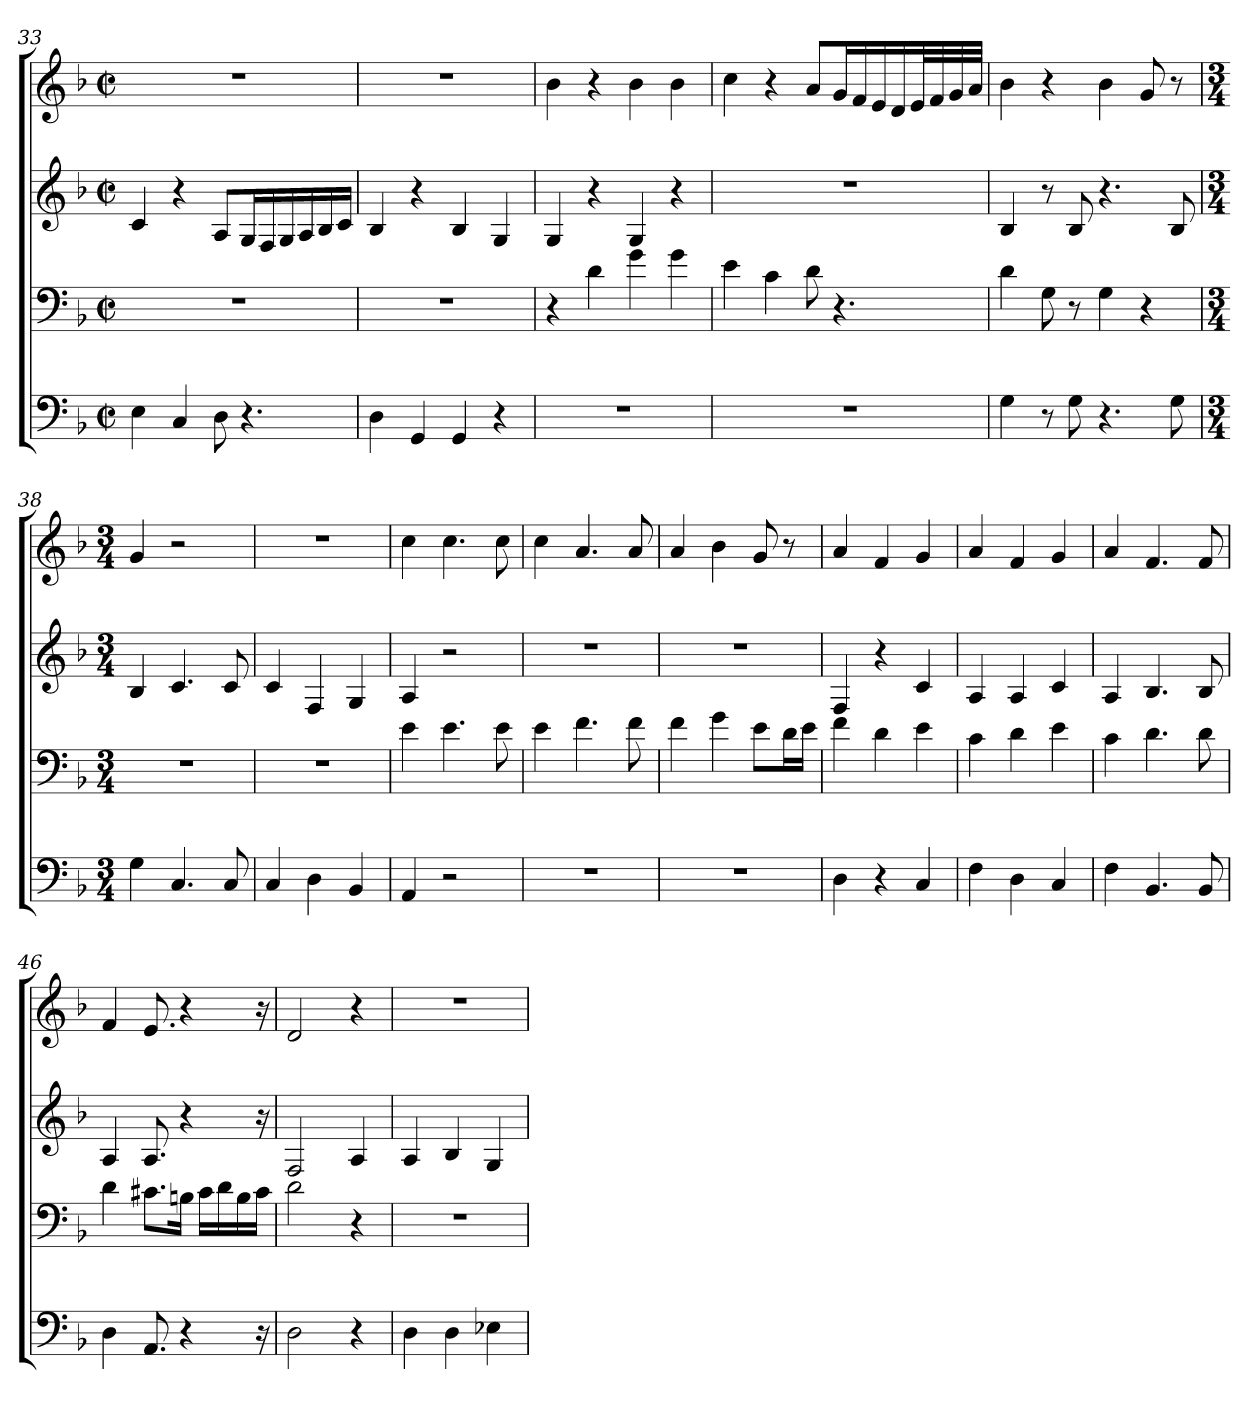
**kern	**kern	**kern	**kern
*part4	*part3	*part2	*part1
*staff4	*staff3	*staff2	*staff1
*clefF4	*clefF4	*clefG2	*clefG2
*k[b-]	*k[b-]	*k[b-]	*k[b-]
*F:	*F:	*F:	*F:
*M2/2	*M2/2	*M2/2	*M2/2
*met(c|)	*met(c|)	*met(c|)	*met(c|)
=33	=33	=33	=33
4E	1r	4c	1r
4C	.	4r	.
8D	.	8AL	.
4.r	.	16GiL	.
.	.	16Fi	.
.	.	16Gi	.
.	.	16Ai	.
.	.	16B-i	.
.	.	16ciJJ	.
=34	=34	=34	=34
4Dj	1r	4B-	1r
4GG	.	4r	.
4GG	.	4B-j	.
4r	.	4G	.
=35	=35	=35	=35
1r	4r	4G	4b-
.	4d	4r	4r
.	4g	4Gj	4b-
.	4g	4r	4b-
=36	=36	=36	=36
1r	4e	1r	4cc
.	4c	.	4r
.	8d	.	8aL
.	4.r	.	16giL
.	.	.	16fi
.	.	.	16ei
.	.	.	16di
.	.	.	32eiL
.	.	.	32fi
.	.	.	32gi
.	.	.	32aiJJJ
=37	=37	=37	=37
4G	4dj	4B-	4b-
8r	8G	8r	4r
8Gj	8r	8B-j	.
4.r	4G	4.r	4b-j
.	4r	.	8g
8Gj	.	8B-j	8r
=38	=38	=38	=38
*M3/4	*M3/4	*M3/4	*M3/4
4G	2.r	4B-	4g
4.C	.	4.c	2r
8C	.	8c	.
=39	=39	=39	=39
4C	2.r	4c	2.r
4D	.	4F	.
4BB-	.	4G	.
=40	=40	=40	=40
4AA	4e	4A	4cc
2r	4.e	2r	4.cc
.	8e	.	8cc
=41	=41	=41	=41
2.r	4e	2.r	4cc
.	4.f	.	4.a
.	8f	.	8a
=42	=42	=42	=42
2.r	4f	2.r	4a
.	4g	.	4b-
.	8eL	.	8g
.	16diL	.	8r
.	16eiJJ	.	.
=43	=43	=43	=43
4D	4f	4F	4a
4r	4d	4r	4f
4C	4e	4c	4g
=44	=44	=44	=44
4F	4c	4A	4a
4D	4d	4A	4f
4C	4e	4c	4g
=45	=45	=45	=45
4F	4c	4A	4a
4.BB-	4.d	4.B-	4.f
8BB-	8d	8B-	8f
=46	=46	=46	=46
4D	4d	4A	4f
8.AA	8.c#XL	8.A	8.e
4r	16BniJk	4r	4r
.	16c#iLL	.	.
.	16di	.	.
.	16Bi	.	.
16r	16c#iJJ	16r	16r
=47	=47	=47	=47
2D	2d	2F	2d
4r	4r	4A	4r
=48	=48	=48	=48
4D	2.r	4A	2.r
4D	.	4B-	.
4E-X	.	4G	.
=	=	=	=
*-	*-	*-	*-
